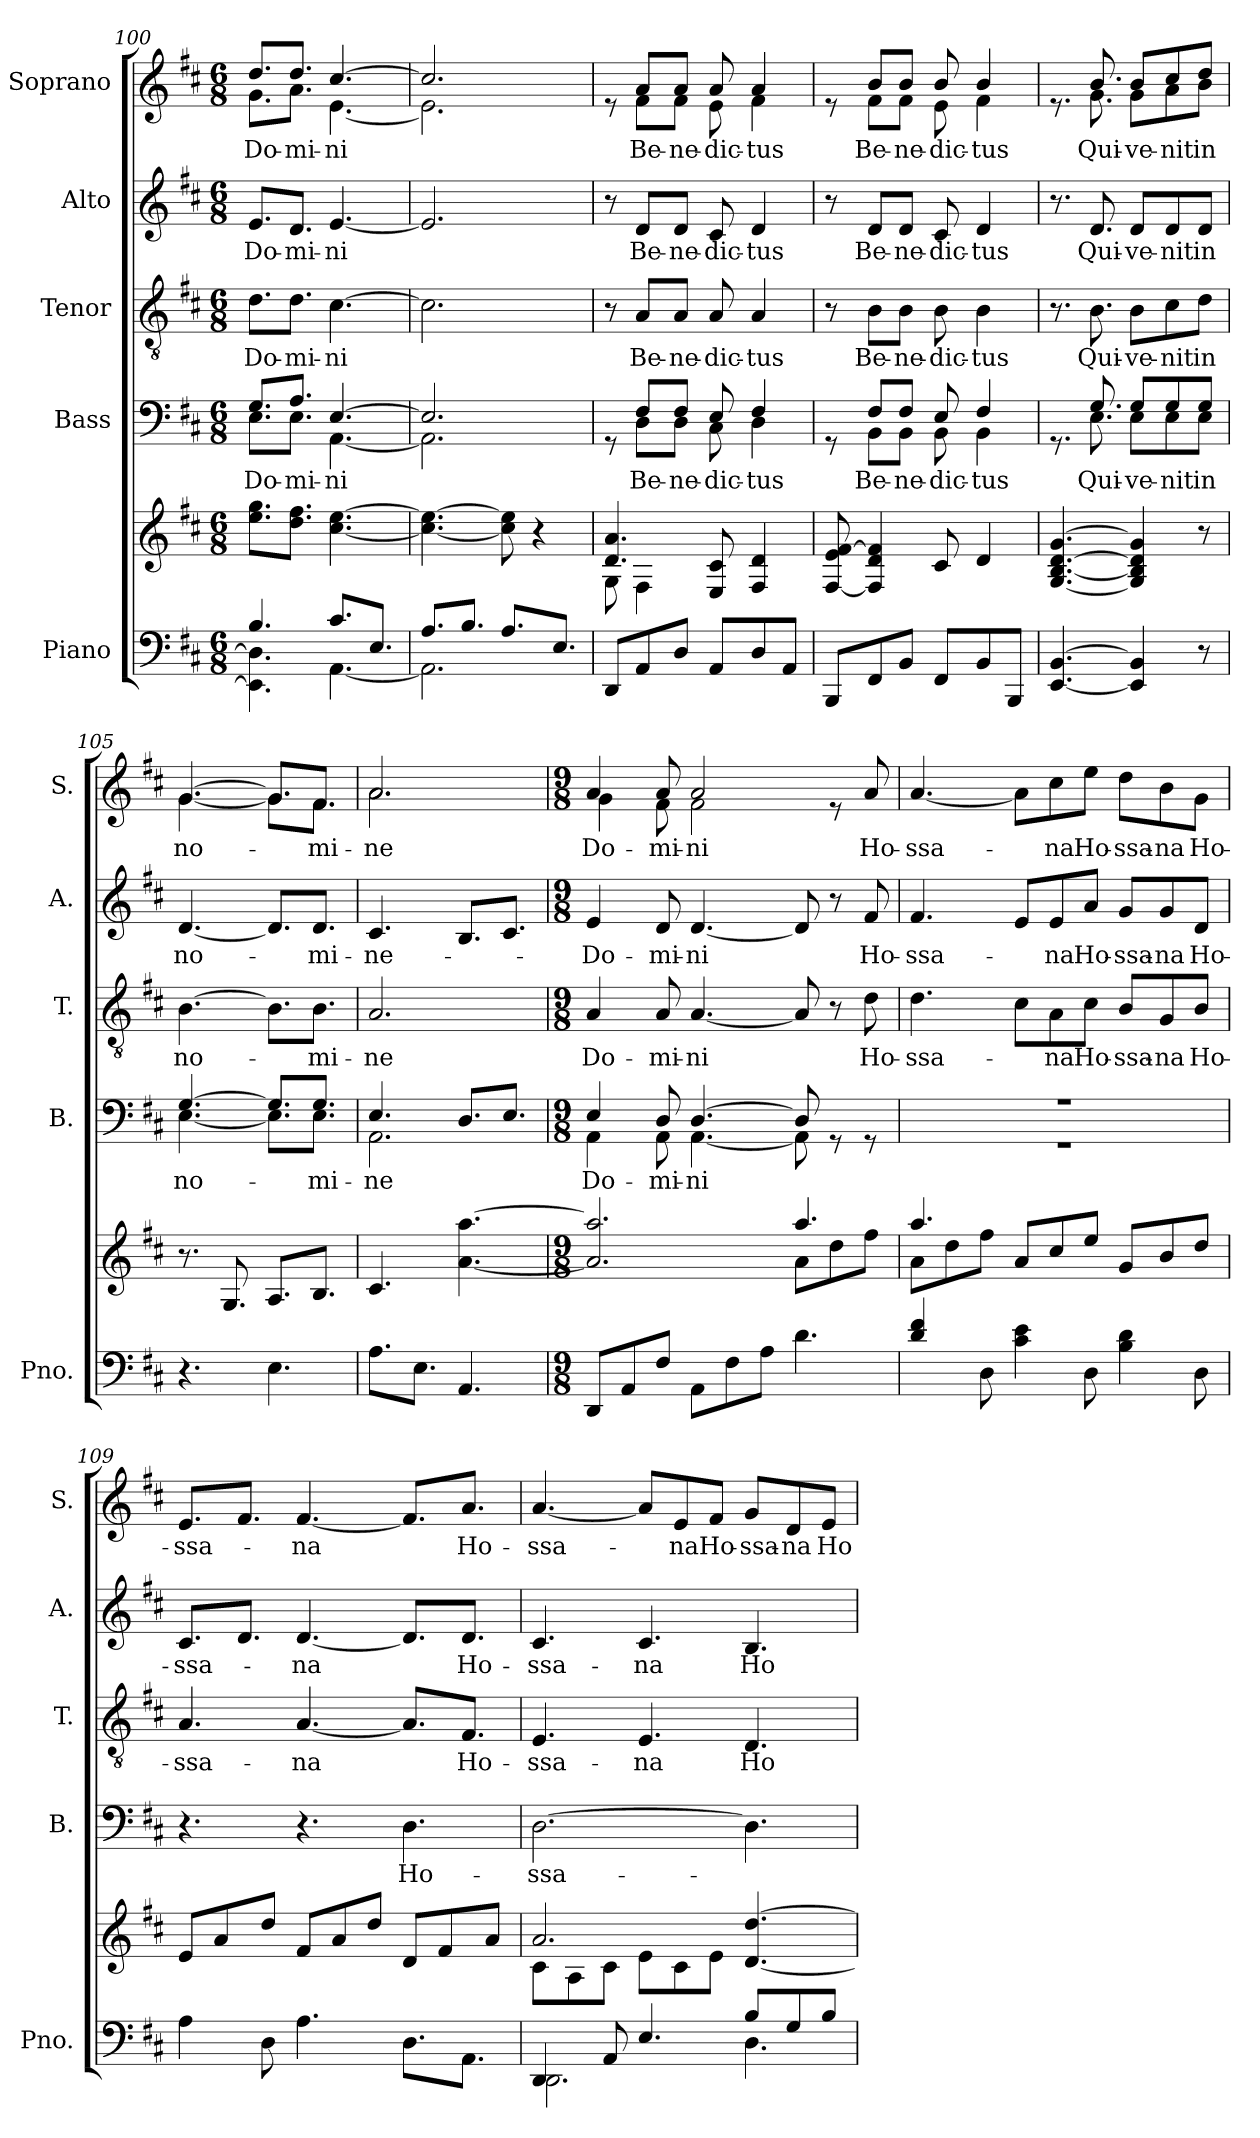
**kern	**kern	**kern	**text	**kern	**text	**kern	**text	**kern	**text
*part5	*part5	*part4	*part4	*part3	*part3	*part2	*part2	*part1	*part1
*staff6	*staff5	*staff4	*staff4	*staff3	*staff3	*staff2	*staff2	*staff1	*staff1
*I"Piano	*	*I"Bass	*	*I"Tenor	*	*I"Alto	*	*I"Soprano	*
*I'Pno.	*	*I'B.	*	*I'T.	*	*I'A.	*	*I'S.	*
*clefF4	*clefG2	*clefF4	*	*clefGv2	*	*clefG2	*	*clefG2	*
*k[f#c#]	*k[f#c#]	*k[f#c#]	*	*k[f#c#]	*	*k[f#c#]	*	*k[f#c#]	*
*M6/8	*M6/8	*M6/8	*	*M6/8	*	*M6/8	*	*M6/8	*
=100	=100	=100	=100	=100	=100	=100	=100	=100	=100
*^	*	*	*	*	*	*	*	*	*
!	!	!	!	!LO:LY:b	!	!LO:LY:b	!	!LO:LY:b	!	!LO:LY:b
*	*	*	*^	*	*	*	*	*	*^	*
4.B/	4.EE\] 4.D\]	8.ee\ 8.gg\L	8.G/L	8.E\L	Do-	8.d\L	Do-	8.e/L	Do-	8.dd/L	8.g\L	Do-
!	!	!	!	!	!LO:LY:b	!	!LO:LY:b	!	!LO:LY:b	!	!	!LO:LY:b
.	.	8.dd\ 8.ff#\J	8.A/J	8.E\J	-mi-	8.d\J	-mi-	8.d/J	-mi-	8.dd/J	8.a\J	-mi-
!	!	!	!	!	!LO:LY:b	!	!LO:LY:b	!	!LO:LY:b	!	!	!LO:LY:b
8.c#/L	[4.AA\	[4.cc#\ [4.ee\	[4.E/	[4.AA\	-ni	[4.c#\	-ni	[4.e/	-ni	[4.cc#/	[4.e\	-ni
8.E/J	.	.	.	.	.	.	.	.	.	.	.	.
=101	=101	=101	=101	=101	=101	=101	=101	=101	=101	=101	=101	=101
2.AA\]	8.A/L	4.cc#\_ 4.ee\_	2.E/]	2.AA\]	.	2.c#\]	.	2.e/]	.	2.cc#/]	2.e\]	.
.	8.B/J	.	.	.	.	.	.	.	.	.	.	.
.	8.A/L	8cc#\] 8ee\]	.	.	.	.	.	.	.	.	.	.
.	.	4r	.	.	.	.	.	.	.	.	.	.
.	8.E/J	.	.	.	.	.	.	.	.	.	.	.
*v	*v	*	*	*	*	*	*	*	*	*	*	*
!!LO:PB:g=z	!!
=102	=102	=102	=102	=102	=102	=102	=102	=102	=102	=102	=102
*	*^	*	*	*	*	*	*	*	*	*	*
8DD/L	4.d/ 4.a/	8G\	8rGG	8ryy	.	8r	.	8r	.	8re	8ryy	.
!	!	!	!	!	!LO:LY:b	!	!LO:LY:b	!	!LO:LY:b	!	!	!LO:LY:b
8AA/	.	4F#\	8F#/L	8D\L	Be-	8A/L	Be-	8d/L	Be-	8a/L	8f#\L	Be-
!	!	!	!	!	!LO:LY:b	!	!LO:LY:b	!	!LO:LY:b	!	!	!LO:LY:b
8D/J	.	.	8F#/J	8D\J	-ne-	8A/J	-ne-	8d/J	-ne-	8a/J	8f#\J	-ne-
!	!	!	!	!	!LO:LY:b	!	!LO:LY:b	!	!LO:LY:b	!	!	!LO:LY:b
8AA/L	8E/ 8c#/	4.ryy	8E/	8C#\	-dic-	8A/	-dic-	8c#/	-dic-	8a/	8e\	-dic-
!	!	!	!	!	!LO:LY:b	!	!LO:LY:b	!	!LO:LY:b	!	!	!LO:LY:b
8D/	4F#/ 4d/	.	4F#/	4D\	-tus	4A/	-tus	4d/	-tus	4a/	4f#\	-tus
8AA/J	.	.	.	.	.	.	.	.	.	.	.	.
*	*v	*v	*	*	*	*	*	*	*	*	*	*
=103	=103	=103	=103	=103	=103	=103	=103	=103	=103	=103	=103
8BBB/L	[8F#/ 8e/ [8f#/	8rGG	8ryy	.	8r	.	8r	.	8re	8ryy	.
!	!	!	!	!LO:LY:b	!	!LO:LY:b	!	!LO:LY:b	!	!	!LO:LY:b
8FF#/	4F#/] 4d/ 4f#/]	8F#/L	8BB\L	Be-	8B\L	Be-	8d/L	Be-	8b/L	8f#\L	Be-
!	!	!	!	!LO:LY:b	!	!LO:LY:b	!	!LO:LY:b	!	!	!LO:LY:b
8BB/J	.	8F#/J	8BB\J	-ne-	8B\J	-ne-	8d/J	-ne-	8b/J	8f#\J	-ne-
!	!	!	!	!LO:LY:b	!	!LO:LY:b	!	!LO:LY:b	!	!	!LO:LY:b
8FF#/L	8c#/	8E/	8BB\	-dic-	8B\	-dic-	8c#/	-dic-	8b/	8e\	-dic-
!	!	!	!	!LO:LY:b	!	!LO:LY:b	!	!LO:LY:b	!	!	!LO:LY:b
8BB/	4d/	4F#/	4BB\	-tus	4B\	-tus	4d/	-tus	4b/	4f#\	-tus
8BBB/J	.	.	.	.	.	.	.	.	.	.	.
=104	=104	=104	=104	=104	=104	=104	=104	=104	=104	=104	=104
[4.EE/ [4.BB/	[4.G/ [4.B/ [4.d/ [4.g/	8.rGG	8.ryy	.	8.r	.	8.r	.	8.re	8.ryy	.
!	!	!	!	!LO:LY:b	!	!LO:LY:b	!	!LO:LY:b	!	!	!LO:LY:b
.	.	8.G/	8.E\	Qui-	8.B\	Qui-	8.d/	Qui-	8.b/	8.g\	Qui-
!	!	!	!	!LO:LY:b	!	!LO:LY:b	!	!LO:LY:b	!	!	!LO:LY:b
4EE/] 4BB/]	4G/] 4B/] 4d/] 4g/]	8G/L	8E\L	-ve-	8B\L	-ve-	8d/L	-ve-	8b/L	8g\L	-ve-
!	!	!	!	!LO:LY:b	!	!LO:LY:b	!	!LO:LY:b	!	!	!LO:LY:b
.	.	8G/	8E\	-nit	8c#\	-nit	8d/	-nit	8cc#/	8a\	-nit
!	!	!	!	!LO:LY:b	!	!LO:LY:b	!	!LO:LY:b	!	!	!LO:LY:b
8r	8r	8G/J	8E\J	in	8d\J	in	8d/J	in	8dd/J	8b\J	in
=105	=105	=105	=105	=105	=105	=105	=105	=105	=105	=105	=105
!	!	!	!	!LO:LY:b	!	!LO:LY:b	!	!LO:LY:b	!	!	!LO:LY:b
4.r	8.r	[4.G/	[4.E\	no-	[4.B\	no-	[4.d/	no-	[4.g/	[4.g\	no-
.	8.G/	.	.	.	.	.	.	.	.	.	.
4.E\	8.A/L	8.G/L]	8.E\L]	.	8.B\L]	.	8.d/L]	.	8.g/L]	8.g\L]	.
!	!	!	!	!LO:LY:b	!	!LO:LY:b	!	!LO:LY:b	!	!	!LO:LY:b
.	8.B/J	8.G/J	8.E\J	-mi-	8.B\J	-mi-	8.d/J	-mi-	8.f#/J	8.f#\J	-mi-
=106	=106	=106	=106	=106	=106	=106	=106	=106	=106	=106	=106
!	!	!	!	!LO:LY:b	!	!LO:LY:b	!	!LO:LY:b	!	!	!LO:LY:b
8.A\L	4.c#/	4.E/	2.AA\	-ne	2.A/	-ne	4.c#/	-ne-	2.a/	2.a\	-ne
8.E\J	.	.	.	.	.	.	.	.	.	.	.
4.AA/	[4.a\ [4.aa\	8.D/L	.	.	.	.	8.B/L	.	.	.	.
.	.	8.E/J	.	.	.	.	8.c#/J	.	.	.	.
!!LO:LB:g=z	!!
=107	=107	=107	=107	=107	=107	=107	=107	=107	=107	=107	=107
*M9/8	*M9/8	*M9/8	*	*	*M9/8	*	*M9/8	*	*M9/8	*	*
*	*^	*	*	*	*	*	*	*	*	*	*
!	!	!	!	!	!LO:LY:b	!	!LO:LY:b	!	!LO:LY:b	!	!	!LO:LY:b
8DD/L	2.a/] 2.aa/]	2.ryy	4E/	4AA\	Do-	4A/	Do-	4e/	-Do-	4a/	4g\	Do-
8AA/	.	.	.	.	.	.	.	.	.	.	.	.
!	!	!	!	!	!LO:LY:b	!	!LO:LY:b	!	!LO:LY:b	!	!	!LO:LY:b
8F#/J	.	.	8D/	8AA\	-mi-	8A/	-mi-	8d/	-mi-	8a/	8f#\	-mi-
!	!	!	!	!	!LO:LY:b	!	!LO:LY:b	!	!LO:LY:b	!	!	!LO:LY:b
8AA\L	.	.	[4.D/	[4.AA\	-ni	[4.A/	-ni	[4.d/	-ni	2a/	2f#\	-ni
8F#\	.	.	.	.	.	.	.	.	.	.	.	.
8A\J	.	.	.	.	.	.	.	.	.	.	.	.
4.d\	8a\L	4.aa/	8D/]	8AA\]	.	8A/]	.	8d/]	.	.	.	.
.	8dd\	.	8rGG	4ryy	.	8r	.	8r	.	8re	4ryy	.
!	!	!	!	!	!	!	!LO:LY:b	!	!LO:LY:b	!	!	!LO:LY:b
.	8ff#\J	.	8rGG	.	.	8d\	Ho-	8f#/	Ho-	8a/	.	Ho-
*	*	*	*	*	*	*	*	*	*	*v	*v	*
=108	=108	=108	=108	=108	=108	=108	=108	=108	=108	=108	=108
!	!	!	!	!	!	!	!LO:LY:b	!	!LO:LY:b	!	!LO:LY:b
4d/ 4f#/	8a\L	4.aa/	8%9r	8%9r	.	4.d\	-ssa-	4.f#/	-ssa-	[4.a/	-ssa-
.	8dd\	.	.	.	.	.	.	.	.	.	.
8D\	8ff#\J	.	.	.	.	.	.	.	.	.	.
4c#\ 4e\	8a/L	2.ryy	.	.	.	8c#\L	.	8e/L	.	8a\L]	.
!	!	!	!	!	!	!	!LO:LY:b	!	!LO:LY:b	!	!LO:LY:b
.	8cc#/	.	.	.	.	8A\	-na	8e/	-na	8cc#\	-na
!	!	!	!	!	!	!	!LO:LY:b	!	!LO:LY:b	!	!LO:LY:b
8D\	8ee/J	.	.	.	.	8c#\J	Ho-	8a/J	Ho-	8ee\J	Ho-
!	!	!	!	!	!	!	!LO:LY:b	!	!LO:LY:b	!	!LO:LY:b
4B\ 4d\	8g/L	.	.	.	.	8B/L	-ssa-	8g/L	-ssa-	8dd\L	-ssa-
!	!	!	!	!	!	!	!LO:LY:b	!	!LO:LY:b	!	!LO:LY:b
.	8b/	.	.	.	.	8G/	-na	8g/	-na	8b\	-na
!	!	!	!	!	!	!	!LO:LY:b	!	!LO:LY:b	!	!LO:LY:b
8D\	8dd/J	.	.	.	.	8B/J	Ho-	8d/J	Ho-	8g\J	Ho-
*	*v	*v	*	*	*	*	*	*	*	*	*
*	*	*v	*v	*	*	*	*	*	*	*
=109	=109	=109	=109	=109	=109	=109	=109	=109	=109
!	!	!	!	!	!LO:LY:b	!	!LO:LY:b	!	!LO:LY:b
4A\	8e/L	4.r	.	4.A/	-ssa-	8.c#/L	-ssa-	8.e/L	-ssa-
.	8a/	.	.	.	.	.	.	.	.
.	.	.	.	.	.	8.d/J	.	8.f#/J	.
8D\	8dd/J	.	.	.	.	.	.	.	.
!	!	!	!	!	!LO:LY:b	!	!LO:LY:b	!	!LO:LY:b
4.A\	8f#/L	4.r	.	[4.A/	-na	[4.d/	-na	[4.f#/	-na
.	8a/	.	.	.	.	.	.	.	.
.	8dd/J	.	.	.	.	.	.	.	.
!	!	!	!LO:LY:b	!	!	!	!	!	!
8.D\L	8d/L	4.D\	Ho-	8.A/L]	.	8.d/L]	.	8.f#/L]	.
.	8f#/	.	.	.	.	.	.	.	.
!	!	!	!	!	!LO:LY:b	!	!LO:LY:b	!	!LO:LY:b
8.AA\J	.	.	.	8.F#/J	Ho-	8.d/J	Ho-	8.a/J	Ho-
.	8a/J	.	.	.	.	.	.	.	.
!!LO:PB:g=z
=110	=110	=110	=110	=110	=110	=110	=110	=110	=110
*^	*^	*	*	*	*	*	*	*	*
!	!	!	!	!	!LO:LY:b	!	!LO:LY:b	!	!LO:LY:b	!	!LO:LY:b
4DD/	2.DD\	2.a/	8c#\L	[2.D\	-ssa-	4.E/	-ssa-	4.c#/	-ssa-	[4.a/	-ssa-
.	.	.	8A\	.	.	.	.	.	.	.	.
8AA/	.	.	8c#\J	.	.	.	.	.	.	.	.
!	!	!	!	!	!	!	!LO:LY:b	!	!LO:LY:b	!	!
4.E/	.	.	8e\L	.	.	4.E/	-na	4.c#/	-na	8a/L]	.
!	!	!	!	!	!	!	!	!	!	!	!LO:LY:b
.	.	.	8c#\	.	.	.	.	.	.	8e/	-na
!	!	!	!	!	!	!	!	!	!	!	!LO:LY:b
.	.	.	8e\J	.	.	.	.	.	.	8f#/J	Ho-
!	!	!	!	!	!	!	!LO:LY:b	!	!LO:LY:b	!	!LO:LY:b
8B/L	4.D\	[4.d/ [4.dd/	4.ryy	4.D\]	.	4.D/	Ho-	4.B/	Ho-	8g/L	-ssa-
!	!	!	!	!	!	!	!	!	!	!	!LO:LY:b
8G/	.	.	.	.	.	.	.	.	.	8d/	-na
!	!	!	!	!	!	!	!	!	!	!	!LO:LY:b
8B/J	.	.	.	.	.	.	.	.	.	8e/J	Ho-
*v	*v	*	*	*	*	*	*	*	*	*	*
*	*v	*v	*	*	*	*	*	*	*	*
=	=	=	=	=	=	=	=	=	=
*-	*-	*-	*-	*-	*-	*-	*-	*-	*-
